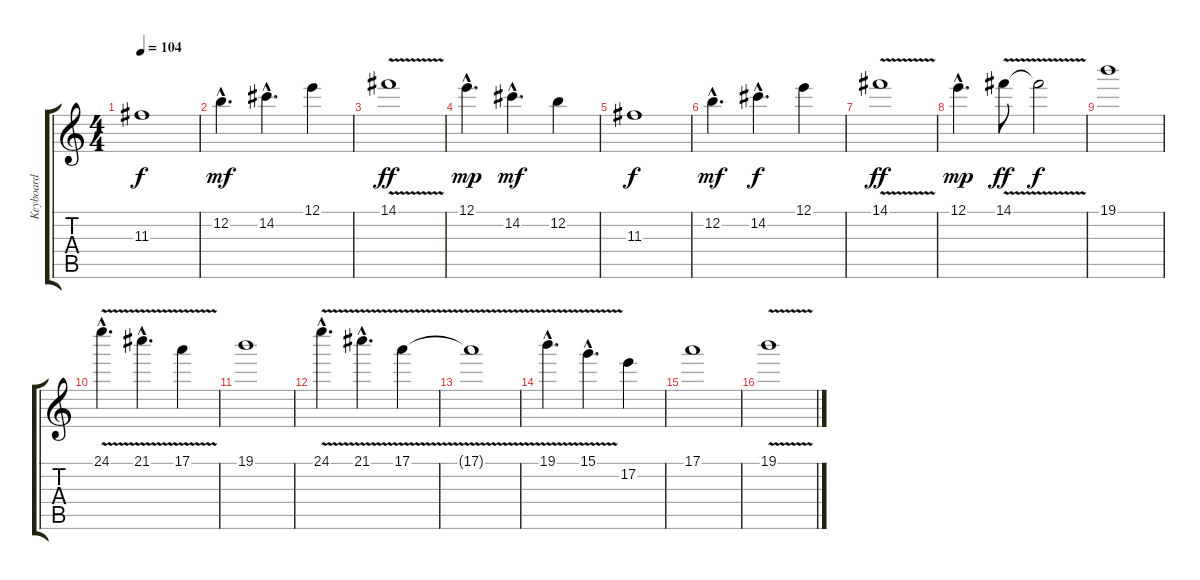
\track ("Keyboard" "Keyboard") {instrument whistle}
\staff {score tabs}
\tuning (E5 B4 G4 D4 A3 E3) {hide}
\ts (4 4)
\tempo 104
\clef g2
\ks c
11.3.1{dy f} |
12.2{hac}.4{d dy mf} 14.2{hac}.4{d} 12.1.4 |
14.1{v}.1{dy ff} |
12.1{hac}.4{d dy mp} 14.2{hac}.4{d dy mf} 12.2.4 |
11.3.1{dy f} |
12.2{hac}.4{d dy mf} 14.2{hac}.4{d dy f} 12.1.4 |
14.1{v}.1{dy ff} |
12.1{hac}.4{d dy mp} 14.1{v}.8{dy ff} 14.1{t}.2{dy f} |
19.1.1 |
24.1{v hac}.4{d} 21.1{v hac}.4{d} 17.1{v}.4 |
19.1.1 |
24.1{v hac}.4{d} 21.1{v hac}.4{d} 17.1{v}.4 |
17.1{t}.1 |
19.1{v hac}.4{d} 15.1{v hac}.4{d} 17.2.4 |
17.1.1 |
19.1{v}.1
